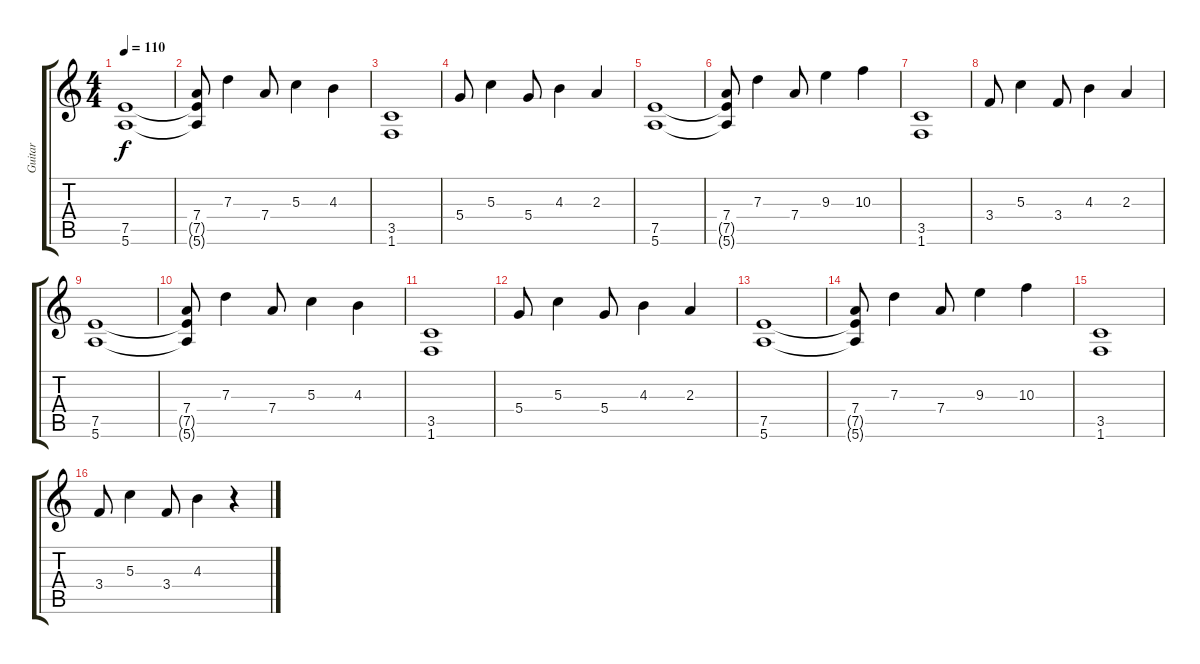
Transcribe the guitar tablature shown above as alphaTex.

\track ("Guitar" "Guitar") {instrument overdrivenguitar}
\staff {score tabs}
\tuning (E4 B3 G3 D3 A2 E2) {hide}
\ts (4 4)
\tempo 110
\clef g2
\ks c
(7.5 5.6).1{dy f instrument electricguitarjazz} |
(7.4 7.5{t} 5.6{t}).8 7.3.4 7.4.8 5.3.4 4.3.4 |
(3.5 1.6).1 |
5.4.8 5.3.4 5.4.8 4.3.4 2.3.4 |
(7.5 5.6).1 |
(7.4 7.5{t} 5.6{t}).8 7.3.4 7.4.8 9.3.4 10.3.4 |
(3.5 1.6).1 |
3.4.8 5.3.4 3.4.8 4.3.4 2.3.4 |
(7.5 5.6).1{volume 8} |
(7.4 7.5{t} 5.6{t}).8 7.3.4 7.4.8 5.3.4 4.3.4 |
(3.5 1.6).1 |
5.4.8 5.3.4 5.4.8 4.3.4 2.3.4 |
(7.5 5.6).1 |
(7.4 7.5{t} 5.6{t}).8 7.3.4 7.4.8 9.3.4 10.3.4 |
(3.5 1.6).1 |
3.4.8 5.3.4 3.4.8 4.3.4 r.4
